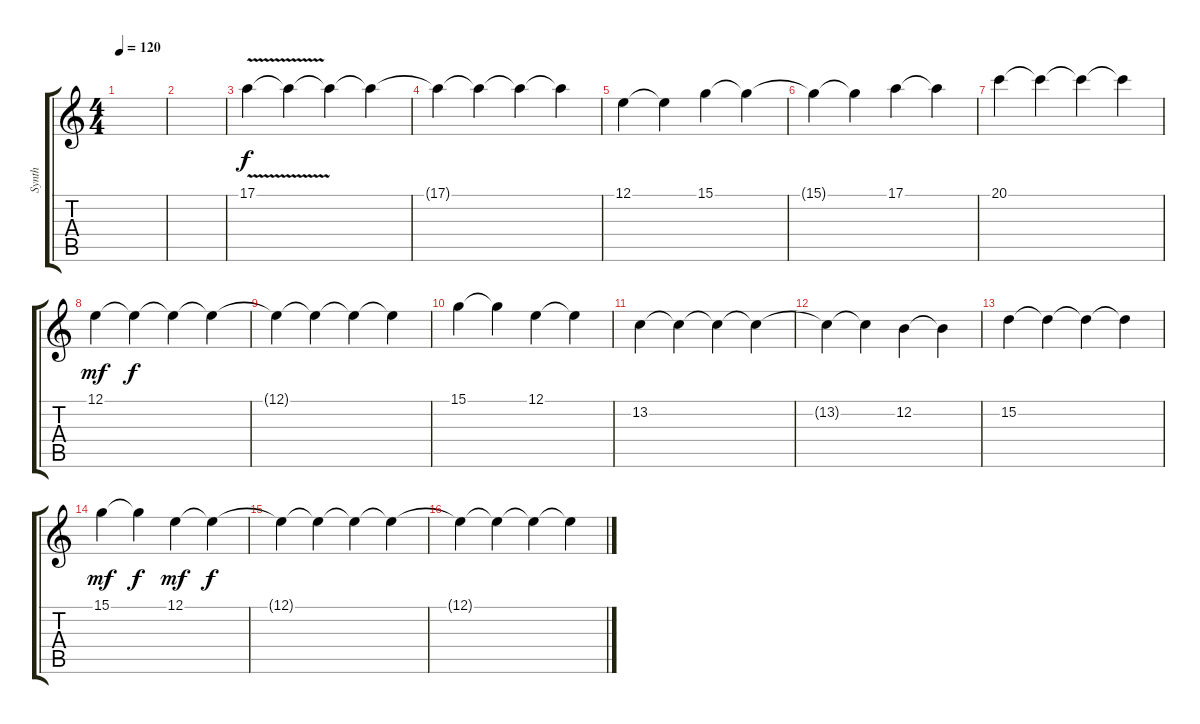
\track ("Synth" "Synth") {instrument lead3calliope}
\staff {score tabs}
\tuning (E4 B3 G3 D3 A2 E2) {hide}
\ts (4 4)
\tempo 120
\clef g2
\ks c
|
|
17.1{v}.4 17.1{t}.4 17.1{t}.4 17.1{t}.4 |
17.1{t}.4 17.1{t}.4 17.1{t}.4 17.1{t}.4 |
12.1.4 12.1{t}.4 15.1.4 15.1{t}.4 |
15.1{t}.4 15.1{t}.4 17.1.4 17.1{t}.4 |
20.1.4 20.1{t}.4 20.1{t}.4 20.1{t}.4 |
12.1.4{dy mf} 12.1{t}.4{dy f} 12.1{t}.4 12.1{t}.4 |
12.1{t}.4 12.1{t}.4 12.1{t}.4 12.1{t}.4 |
15.1.4 15.1{t}.4 12.1.4 12.1{t}.4 |
13.2.4 13.2{t}.4 13.2{t}.4 13.2{t}.4 |
13.2{t}.4 13.2{t}.4 12.2.4 12.2{t}.4 |
15.2.4 15.2{t}.4 15.2{t}.4 15.2{t}.4 |
15.1.4{dy mf} 15.1{t}.4{dy f} 12.1.4{dy mf} 12.1{t}.4{dy f} |
12.1{t}.4 12.1{t}.4 12.1{t}.4 12.1{t}.4 |
12.1{t}.4 12.1{t}.4 12.1{t}.4 12.1{t}.4
